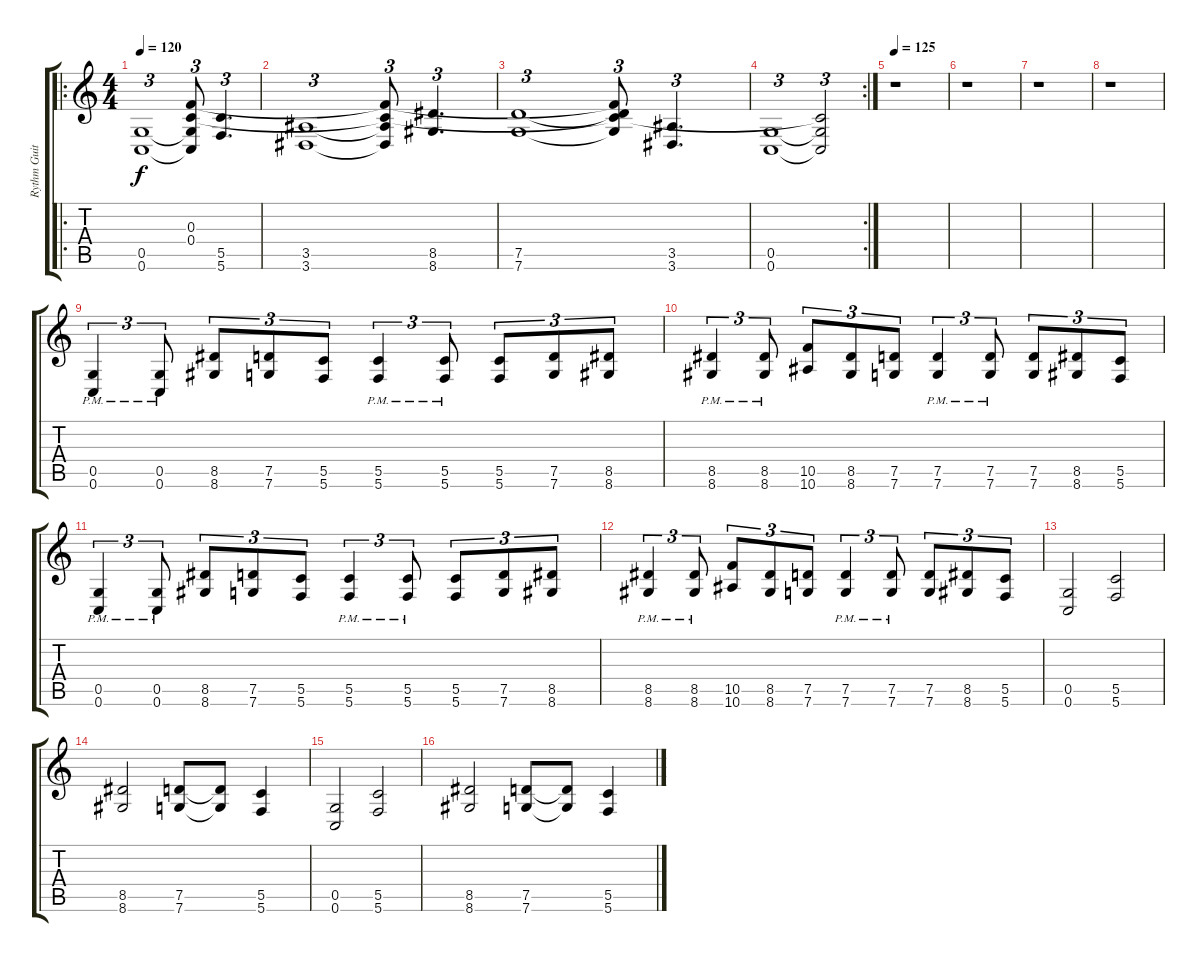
\track ("Rythm Guitar" "Rythm Guit") {instrument distortionguitar}
\staff {score tabs}
\tuning (D4 A3 F3 C3 G2 C2) {hide}
\ro
\ts (4 4)
\tempo 120
\clef g2
\ks c
(0.5 0.6).1{tu (3 2) dy f} (0.3 0.4 0.5{t} 0.6{t}).8{tu (3 2)} (5.5 5.6).4{d tu (3 2)} |
(3.5 3.6).1{tu (3 2)} (0.3{t} 0.4{t} 3.5{t} 3.6{t}).8{tu (3 2)} (8.5 8.6).4{d tu (3 2)} |
(7.5 7.6).1{tu (3 2)} (0.3{t} 0.4{t} 7.5{t} 7.6{t}).8{tu (3 2)} (3.5 3.6).4{d tu (3 2)} |
\rc 2
(0.5 0.6).1{tu (3 2)} (0.4{t} 0.5{t} 0.6{t}).2{tu (3 2)} |
\tempo 125
r.1 |
r.1 |
r.1 |
r.1 |
(0.5{pm} 0.6{pm}).4{tu (3 2)} (0.5{pm} 0.6{pm}).8{tu (3 2)} (8.5 8.6).8{tu (3 2)} (7.5 7.6).8{tu (3 2)} (5.5 5.6).8{tu (3 2)} (5.5{pm} 5.6{pm}).4{tu (3 2)} (5.5{pm} 5.6{pm}).8{tu (3 2)} (5.5 5.6).8{tu (3 2)} (7.5 7.6).8{tu (3 2)} (8.5 8.6).8{tu (3 2)} |
(8.5{pm} 8.6{pm}).4{tu (3 2)} (8.5{pm} 8.6{pm}).8{tu (3 2)} (10.5 10.6).8{tu (3 2)} (8.5 8.6).8{tu (3 2)} (7.5 7.6).8{tu (3 2)} (7.5{pm} 7.6{pm}).4{tu (3 2)} (7.5{pm} 7.6{pm}).8{tu (3 2)} (7.5 7.6).8{tu (3 2)} (8.5 8.6).8{tu (3 2)} (5.5 5.6).8{tu (3 2)} |
(0.5{pm} 0.6{pm}).4{tu (3 2)} (0.5{pm} 0.6{pm}).8{tu (3 2)} (8.5 8.6).8{tu (3 2)} (7.5 7.6).8{tu (3 2)} (5.5 5.6).8{tu (3 2)} (5.5{pm} 5.6{pm}).4{tu (3 2)} (5.5{pm} 5.6{pm}).8{tu (3 2)} (5.5 5.6).8{tu (3 2)} (7.5 7.6).8{tu (3 2)} (8.5 8.6).8{tu (3 2)} |
(8.5{pm} 8.6{pm}).4{tu (3 2)} (8.5{pm} 8.6{pm}).8{tu (3 2)} (10.5 10.6).8{tu (3 2)} (8.5 8.6).8{tu (3 2)} (7.5 7.6).8{tu (3 2)} (7.5{pm} 7.6{pm}).4{tu (3 2)} (7.5{pm} 7.6{pm}).8{tu (3 2)} (7.5 7.6).8{tu (3 2)} (8.5 8.6).8{tu (3 2)} (5.5 5.6).8{tu (3 2)} |
(0.5 0.6).2 (5.5 5.6).2 |
(8.5 8.6).2 (7.5 7.6).8 (7.5{t} 7.6{t}).8 (5.5 5.6).4 |
(0.5 0.6).2 (5.5 5.6).2 |
(8.5 8.6).2 (7.5 7.6).8 (7.5{t} 7.6{t}).8 (5.5 5.6).4
